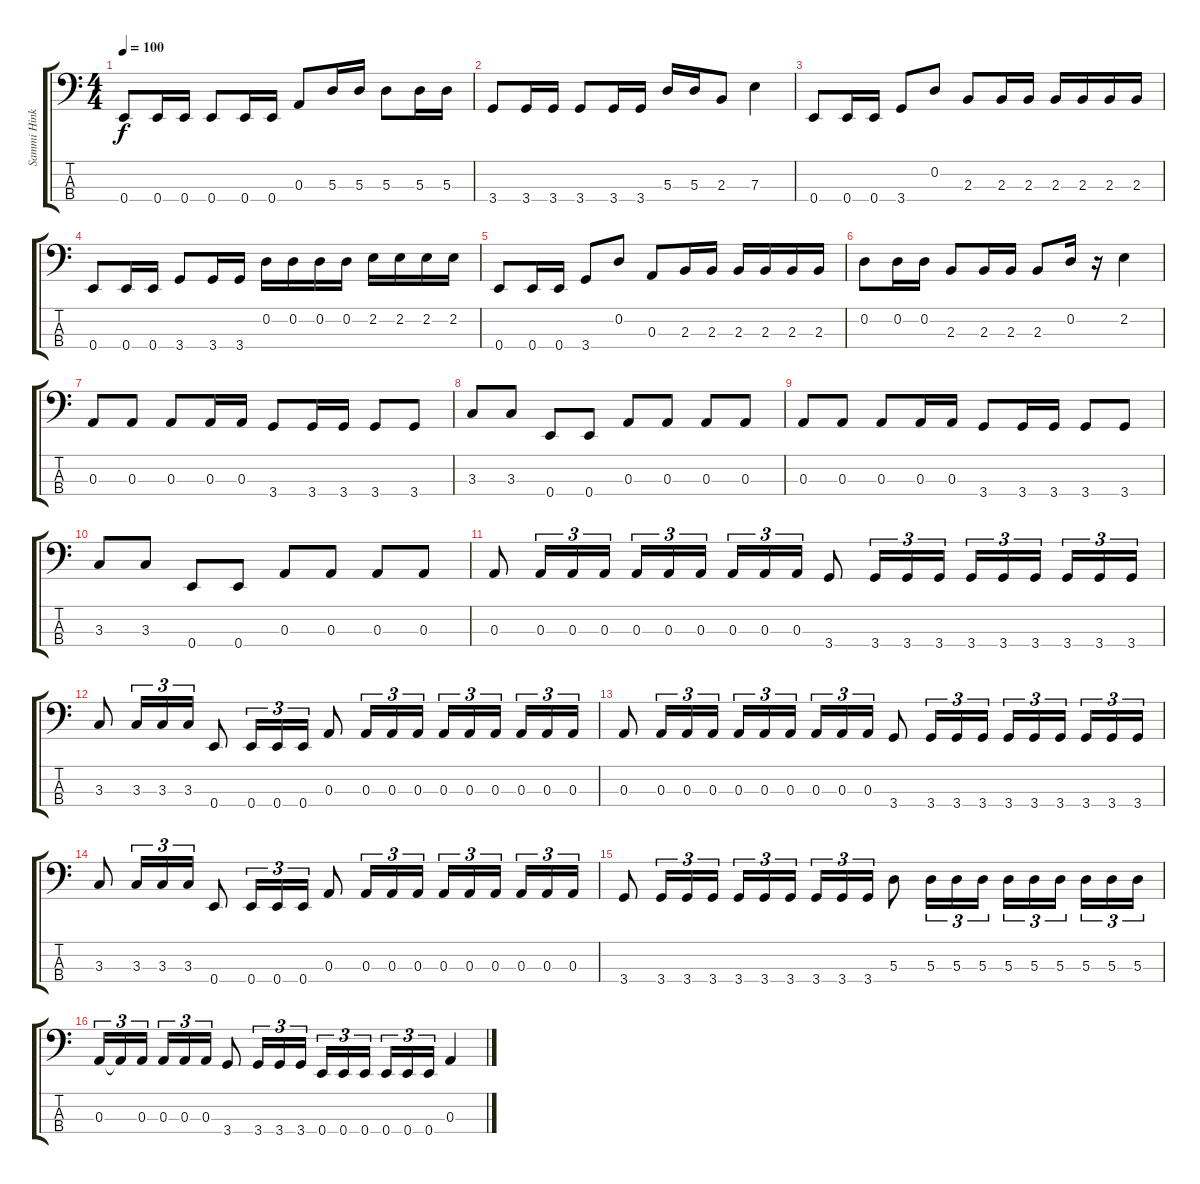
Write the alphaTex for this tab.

\track ("Sammi Hinkka" "Sammi Hink") {solo instrument electricbassfinger}
\staff {score tabs}
\tuning (G2 D2 A1 E1) {hide}
\ts (4 4)
\tempo 100
\clef f4
\ks c
0.4.8{dy f} 0.4.16 0.4.16 0.4.8 0.4.16 0.4.16 0.3.8 5.3.16 5.3.16 5.3.8 5.3.16 5.3.16 |
3.4.8 3.4.16 3.4.16 3.4.8 3.4.16 3.4.16 5.3.16 5.3.16 2.3.8 7.3.4 |
0.4.8 0.4.16 0.4.16 3.4.8 0.2.8 2.3.8 2.3.16 2.3.16 2.3.16 2.3.16 2.3.16 2.3.16 |
0.4.8 0.4.16 0.4.16 3.4.8 3.4.16 3.4.16 0.2.16 0.2.16 0.2.16 0.2.16 2.2.16 2.2.16 2.2.16 2.2.16 |
0.4.8 0.4.16 0.4.16 3.4.8 0.2.8 0.3.8 2.3.16 2.3.16 2.3.16 2.3.16 2.3.16 2.3.16 |
0.2.8 0.2.16 0.2.16 2.3.8 2.3.16 2.3.16 2.3.8 0.2.16 r.16 2.2.4 |
0.3.8 0.3.8 0.3.8 0.3.16 0.3.16 3.4.8 3.4.16 3.4.16 3.4.8 3.4.8 |
3.3.8 3.3.8 0.4.8 0.4.8 0.3.8 0.3.8 0.3.8 0.3.8 |
0.3.8 0.3.8 0.3.8 0.3.16 0.3.16 3.4.8 3.4.16 3.4.16 3.4.8 3.4.8 |
3.3.8 3.3.8 0.4.8 0.4.8 0.3.8 0.3.8 0.3.8 0.3.8 |
0.3.8 0.3.16{tu (3 2)} 0.3.16{tu (3 2)} 0.3.16{tu (3 2)} 0.3.16{tu (3 2)} 0.3.16{tu (3 2)} 0.3.16{tu (3 2) beam splitsecondary} 0.3.16{tu (3 2)} 0.3.16{tu (3 2)} 0.3.16{tu (3 2)} 3.4.8 3.4.16{tu (3 2)} 3.4.16{tu (3 2)} 3.4.16{tu (3 2)} 3.4.16{tu (3 2)} 3.4.16{tu (3 2)} 3.4.16{tu (3 2) beam splitsecondary} 3.4.16{tu (3 2)} 3.4.16{tu (3 2)} 3.4.16{tu (3 2)} |
3.3.8 3.3.16{tu (3 2)} 3.3.16{tu (3 2)} 3.3.16{tu (3 2)} 0.4.8 0.4.16{tu (3 2)} 0.4.16{tu (3 2)} 0.4.16{tu (3 2)} 0.3.8 0.3.16{tu (3 2)} 0.3.16{tu (3 2)} 0.3.16{tu (3 2)} 0.3.16{tu (3 2)} 0.3.16{tu (3 2)} 0.3.16{tu (3 2) beam splitsecondary} 0.3.16{tu (3 2)} 0.3.16{tu (3 2)} 0.3.16{tu (3 2)} |
0.3.8 0.3.16{tu (3 2)} 0.3.16{tu (3 2)} 0.3.16{tu (3 2)} 0.3.16{tu (3 2)} 0.3.16{tu (3 2)} 0.3.16{tu (3 2) beam splitsecondary} 0.3.16{tu (3 2)} 0.3.16{tu (3 2)} 0.3.16{tu (3 2)} 3.4.8 3.4.16{tu (3 2)} 3.4.16{tu (3 2)} 3.4.16{tu (3 2)} 3.4.16{tu (3 2)} 3.4.16{tu (3 2)} 3.4.16{tu (3 2) beam splitsecondary} 3.4.16{tu (3 2)} 3.4.16{tu (3 2)} 3.4.16{tu (3 2)} |
3.3.8 3.3.16{tu (3 2)} 3.3.16{tu (3 2)} 3.3.16{tu (3 2)} 0.4.8 0.4.16{tu (3 2)} 0.4.16{tu (3 2)} 0.4.16{tu (3 2)} 0.3.8 0.3.16{tu (3 2)} 0.3.16{tu (3 2)} 0.3.16{tu (3 2)} 0.3.16{tu (3 2)} 0.3.16{tu (3 2)} 0.3.16{tu (3 2) beam splitsecondary} 0.3.16{tu (3 2)} 0.3.16{tu (3 2)} 0.3.16{tu (3 2)} |
3.4.8 3.4.16{tu (3 2)} 3.4.16{tu (3 2)} 3.4.16{tu (3 2)} 3.4.16{tu (3 2)} 3.4.16{tu (3 2)} 3.4.16{tu (3 2) beam splitsecondary} 3.4.16{tu (3 2)} 3.4.16{tu (3 2)} 3.4.16{tu (3 2)} 5.3.8 5.3.16{tu (3 2)} 5.3.16{tu (3 2)} 5.3.16{tu (3 2)} 5.3.16{tu (3 2)} 5.3.16{tu (3 2)} 5.3.16{tu (3 2) beam splitsecondary} 5.3.16{tu (3 2)} 5.3.16{tu (3 2)} 5.3.16{tu (3 2)} |
0.3.16{tu (3 2)} 0.3{t}.16{tu (3 2)} 0.3.16{tu (3 2) beam splitsecondary} 0.3.16{tu (3 2)} 0.3.16{tu (3 2)} 0.3.16{tu (3 2)} 3.4.8 3.4.16{tu (3 2)} 3.4.16{tu (3 2)} 3.4.16{tu (3 2)} 0.4.16{tu (3 2)} 0.4.16{tu (3 2)} 0.4.16{tu (3 2) beam splitsecondary} 0.4.16{tu (3 2)} 0.4.16{tu (3 2)} 0.4.16{tu (3 2)} 0.3.4
